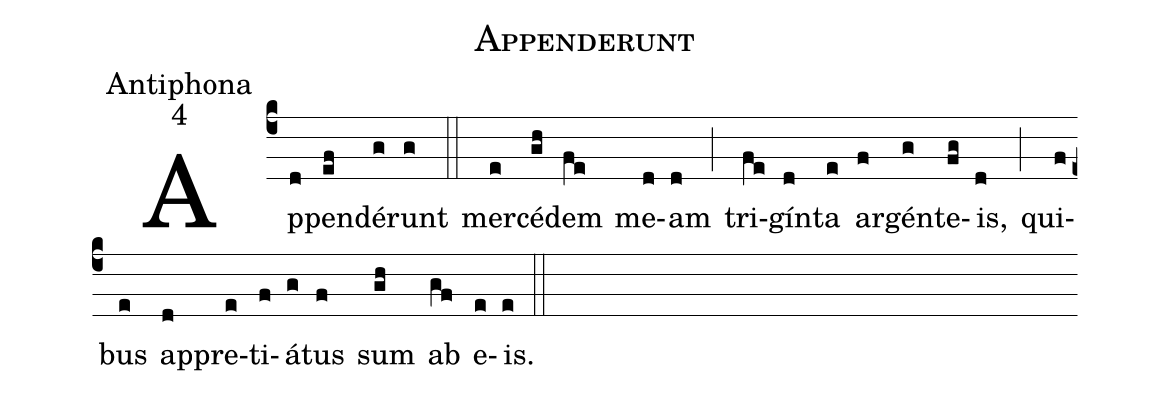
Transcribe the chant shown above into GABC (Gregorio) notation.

name:Appenderunt;
office-part:Antiphona;
mode:4;
%%
(c4) Ap(d)pen(ef)dé(g)runt(g) (::)
mer(e)cé(gh)dem(fe) me(d)am(d) (;) tri(fe)gín(d)ta(e) ar(f)gén(g)te(fg)is,(d) (;) qui(f)bus(e) ap(d)pre(e)ti(f)á(g)tus(f) sum(gh) ab(gf) e(e)is.(e) (::)
